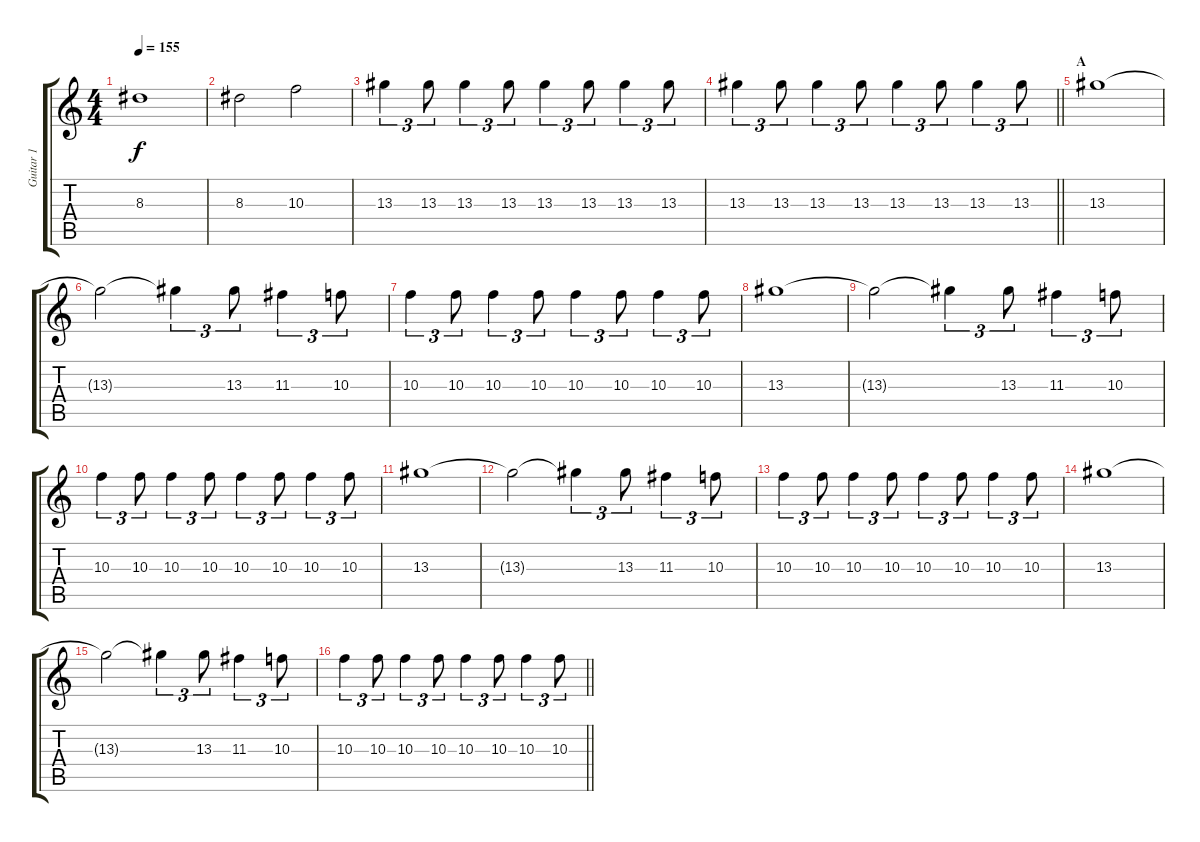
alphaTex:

\track ("Guitar 1" "Guitar 1") {instrument electricguitarclean}
\staff {score tabs}
\tuning (E4 B3 G3 D3 A2 E2) {hide}
\ts (4 4)
\tempo 155
\clef g2
\ks c
8.3.1{dy f} |
8.3.2 10.3.2 |
13.3.4{tu (3 2)} 13.3.8{tu (3 2)} 13.3.4{tu (3 2)} 13.3.8{tu (3 2)} 13.3.4{tu (3 2)} 13.3.8{tu (3 2)} 13.3.4{tu (3 2)} 13.3.8{tu (3 2)} |
\barLineRight lightlight
13.3.4{tu (3 2)} 13.3.8{tu (3 2)} 13.3.4{tu (3 2)} 13.3.8{tu (3 2)} 13.3.4{tu (3 2)} 13.3.8{tu (3 2)} 13.3.4{tu (3 2)} 13.3.8{tu (3 2)} |
\section ("" "A")
13.3.1 |
13.3{t}.2 13.3{t}.4{tu (3 2)} 13.3.8{tu (3 2)} 11.3.4{tu (3 2)} 10.3.8{tu (3 2)} |
10.3.4{tu (3 2)} 10.3.8{tu (3 2)} 10.3.4{tu (3 2)} 10.3.8{tu (3 2)} 10.3.4{tu (3 2)} 10.3.8{tu (3 2)} 10.3.4{tu (3 2)} 10.3.8{tu (3 2)} |
13.3.1 |
13.3{t}.2 13.3{t}.4{tu (3 2)} 13.3.8{tu (3 2)} 11.3.4{tu (3 2)} 10.3.8{tu (3 2)} |
10.3.4{tu (3 2)} 10.3.8{tu (3 2)} 10.3.4{tu (3 2)} 10.3.8{tu (3 2)} 10.3.4{tu (3 2)} 10.3.8{tu (3 2)} 10.3.4{tu (3 2)} 10.3.8{tu (3 2)} |
13.3.1 |
13.3{t}.2 13.3{t}.4{tu (3 2)} 13.3.8{tu (3 2)} 11.3.4{tu (3 2)} 10.3.8{tu (3 2)} |
10.3.4{tu (3 2)} 10.3.8{tu (3 2)} 10.3.4{tu (3 2)} 10.3.8{tu (3 2)} 10.3.4{tu (3 2)} 10.3.8{tu (3 2)} 10.3.4{tu (3 2)} 10.3.8{tu (3 2)} |
13.3.1 |
13.3{t}.2 13.3{t}.4{tu (3 2)} 13.3.8{tu (3 2)} 11.3.4{tu (3 2)} 10.3.8{tu (3 2)} |
\barLineRight lightlight
10.3.4{tu (3 2)} 10.3.8{tu (3 2)} 10.3.4{tu (3 2)} 10.3.8{tu (3 2)} 10.3.4{tu (3 2)} 10.3.8{tu (3 2)} 10.3.4{tu (3 2)} 10.3.8{tu (3 2)}
